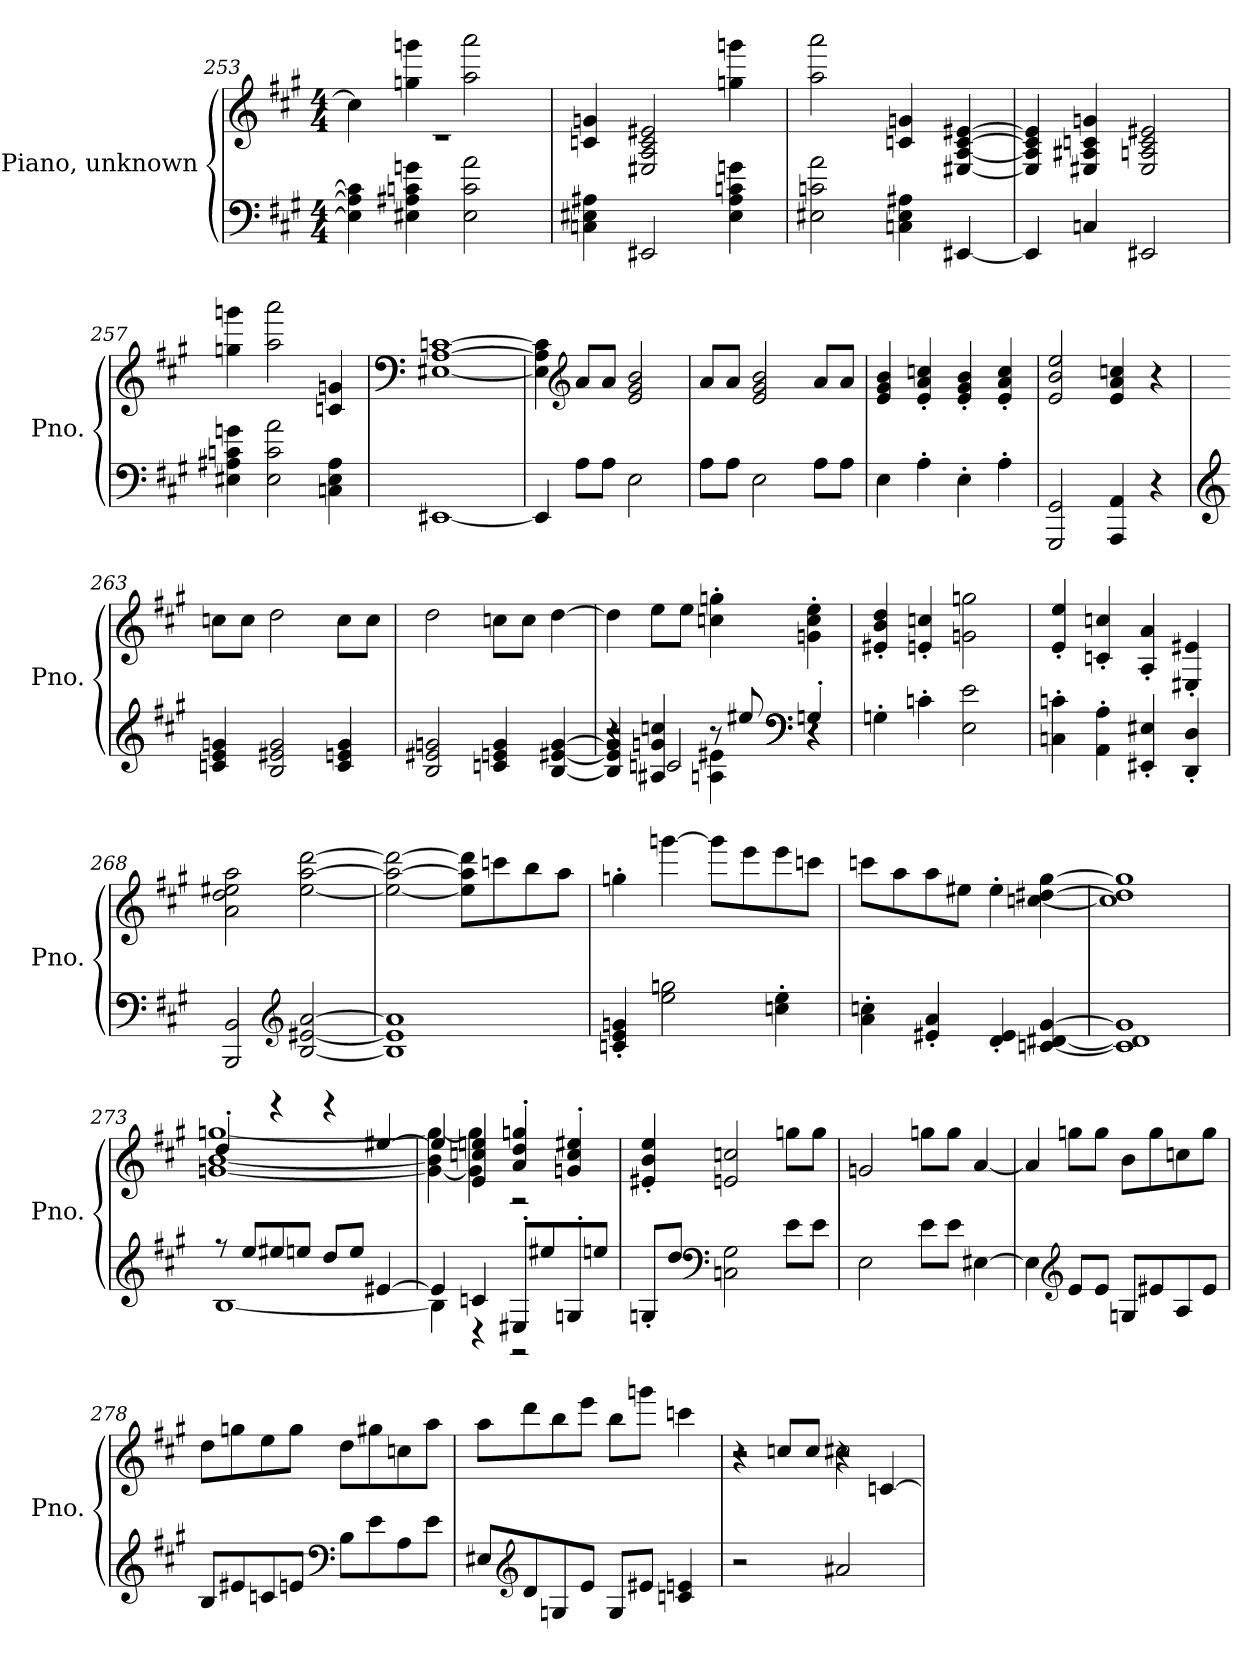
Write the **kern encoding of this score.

**kern	**kern
*part1	*part1
*staff2	*staff1
*I"Piano, unknown	*
*I'Pno.	*
*clefF4	*clefG2
*k[f#c#g#]	*k[f#c#g#]
*M4/4	*M4/4
=253	=253
*^	*
1r	4E#\] 4A\] 4c\]	4cc\]
.	4E#X\ 4A#X\ 4cn\ 4gn\	4ggn\ 4gggn\
.	2E#\ 2c\ 2a\	2aa\ 2aaa\
*v	*v	*
=254	=254
4Cn\ 4E#X\ 4A#X\	4cn/ 4gn/
2EE#X/	2E#X/ 2A/ 2c/ 2e#X/
4E#\ 4A#\ 4cn\ 4gn\	4ggn\ 4gggn\
!!LO:LB:g=z
=255	=255
2E#X\ 2cn\ 2a\	2aa\ 2aaa\
4Cn\ 4E#\ 4A#X\	4cn/ 4gn/
[4EE#X/	[4E#X/ [4A/ [4c/ [4e#X/
=256	=256
4EE#/]	4E#/] 4A/] 4c/] 4e#/]
4Cn/	4E#X/ 4A#X/ 4cn/ 4gn/
2EE#X/	2E#/ 2An/ 2c/ 2e#X/
=257	=257
4E#X\ 4A#X\ 4cn\ 4gn\	4ggn\ 4gggn\
2E#\ 2c\ 2a\	2aa\ 2aaa\
4Cn\ 4E#\ 4A#\	4cn/ 4gn/
=258	=258
*	*clefF4
[1EE#X	[1E#X [1A [1cn
=259	=259
4EE#/]	4E#\] 4A\] 4c\]
*	*clefG2
8A\L	8a/L
8A\J	8a/J
2E\	2e/ 2g#/ 2b/
=260	=260
8A\L	8a/L
8A\J	8a/J
2E\	2e/ 2g#/ 2b/
8A\L	8a/L
8A\J	8a/J
!!LO:PB:g=z
=261	=261
4E\	4e/ 4g#/ 4b/
4A'\	4e/' 4a/' 4ccn/'
4E'\	4e/' 4g#/' 4b/'
4A'\	4e/' 4a/' 4cc/'
=262	=262
2GGG#/ 2GG#/	2e/ 2b/ 2ee/
4AAA/ 4AA/	4e/ 4a/ 4ccn/
4r	4r
=263	=263
*clefG2	*
4cn/ 4e/ 4gn/	8ccn\L
.	8cc\J
2B/ 2e#X/ 2g/	2dd\
4c/ 4en/ 4g/	8cc\L
.	8cc\J
=264	=264
2B/ 2e#X/ 2gn/	2dd\
4cn/ 4en/ 4g/	8ccn\L
.	8cc\J
[4B/ [4e#X/ [4g/	[4dd\
=265	=265
*^	*
*	*^	*
4B/] 4e#/] 4g/]	2r	4r	4dd\]
4A#X/ 4gn/ 4ccn/	.	2cn/	8ee\L
.	.	.	8ee\J
8r	4An\ 4e#X\	.	4ccn\' 4ggn\'
8ee#X/	.	.	.
*clefF4	*	*	*
4Gn'/	4r	4r	4gn\' 4cc\' 4ee\'
*v	*v	*v	*
!!LO:LB:g=z
=266	=266
4Gn'\	4e#X/' 4b/' 4dd/'
4cn'\	4en/' 4ccn/'
2E\ 2e\	2gn\ 2ggn\
=267	=267
4Cn\' 4cn\'	4e/' 4ee/'
4AA\' 4A\'	4cn/' 4ccn/'
4EE#X/' 4E#X/'	4A/' 4a/'
4DD/' 4D/'	4E#X/' 4e#X/'
=268	=268
2BBB/ 2BB/	2a\ 2dd\ 2ee#X\ 2aa\
*clefG2	*
[2B/ [2e#X/ [2a/	[2ee#\ [2aa\ [2ddd\
=269	=269
1B] 1e#] 1a]	2ee#\_ 2aa\_ 2ddd\_
.	8ee#\] 8aa\] 8ddd\]L
.	8cccn\
.	8bb\
.	8aa\J
=270	=270
4cn/' 4e/' 4gn/'	4ggn'\
2ee\ 2ggn\	[4gggn\
.	8ggg\L]
.	8eee\
4ccn\' 4ee\'	8eee\
.	8cccn\J
!!LO:LB:g=z
=271	=271
4a\' 4ccn\'	8cccn\L
.	8aa\
4e#X/' 4a/'	8aa\
.	8ee#X\J
4d/' 4e#/'	4ee#'\
[4cn/ [4d#X/ [4g#/	[4ccn\ [4dd#X\ [4gg#\
=272	=272
1c] 1d#] 1g#]	1cc] 1dd#] 1gg#]
=273	=273
*^	*^
8r	[1B	4dd'/	[1gn [1b [1ggn
8ee/L	.	.	.
8ee#X/	.	4r	.
8een/J	.	.	.
8dd/L	.	4r	.
8ee/J	.	.	.
[4e#X/	.	[4ee#X/	.
=274	=274	=274	=274
4e#/]	4B\]	4ee#/]	4g\_ 4b\] 4gg\_
4cn/	4r	4e/ 4ccn/ 4een/	4g\] 4gg\]
8E#X'/L	2r	4a/' 4dd/' 4ggn/'	2r
8ee#X/	.	.	.
8Gn'/	.	4gn/' 4cc/' 4ee#X/'	.
8een/J	.	.	.
*v	*v	*	*
*	*v	*v
!!LO:LB:g=z
=275	=275
8Gn'/L	4e#X/' 4b/' 4ee/'
8dd/J	.
*clefF4	*
2Cn\ 2G\	2en/ 2ccn/
8e\L	8ggn\L
8e\J	8gg\J
=276	=276
2E\	2gn/
8e\L	8ggn\L
8e\J	8gg\J
[4E#X\	[4a/
=277	=277
4E#\]	4a/]
*clefG2	*
8e/L	8ggn\L
8e/J	8gg\J
8Gn/L	8b\L
8e#X/	8gg\
8A/	8ccn\
8e#/J	8gg\J
=278	=278
8B/L	8dd\L
8e#X/	8ggn\
8cn/	8ee\
8en/J	8gg\J
*clefF4	*
8B\L	8dd\L
8e\	8gg#X\
8A\	8ccn\
8e\J	8aa\J
!!LO:LB:g=z
=279	=279
8E#X/L	8aa\L
*clefG2	*
8d/	8ddd\
8Gn/	8bb\
8e/J	8eee\J
8G/L	8bb\L
8e#X/J	8gggn\J
4cn/ 4en/	4cccn\
=280	=280
*	*^
*	*	*^
2r	4r	2r	2r
.	8ccn/L	.	.
.	8cc/J	.	.
2a#X/	2r	2cc#X\	4r
.	.	.	[4cn/
*	*v	*v	*v
=	=
*-	*-
